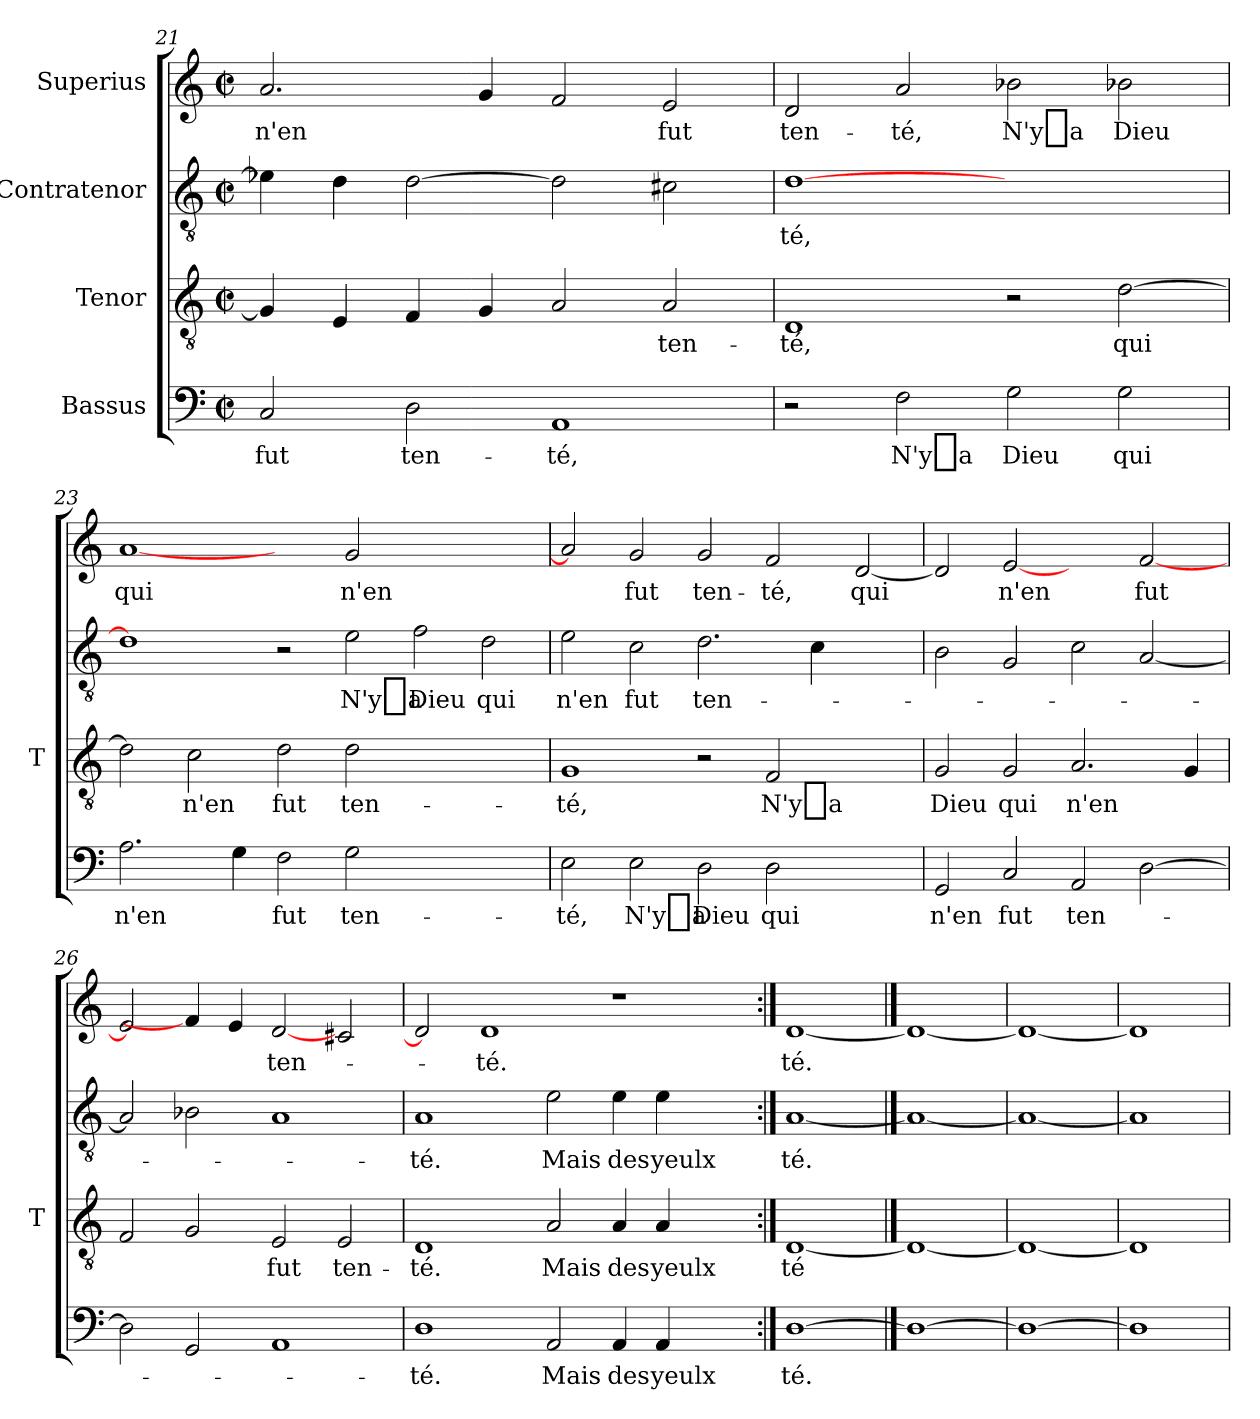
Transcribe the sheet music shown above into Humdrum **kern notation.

**kern	**text	**kern	**text	**kern	**text	**kern	**text
*part4	*part4	*part3	*part3	*part2	*part2	*part1	*part1
*staff4	*staff4	*staff3	*staff3	*staff2	*staff2	*staff1	*staff1
*I"Bassus	*	*I"Tenor	*	*I"Contratenor	*	*I"Superius	*
*	*	*I'T	*	*	*	*	*
*clefF4	*	*clefGv2	*	*clefGv2	*	*clefG2	*
*k[]	*	*k[]	*	*k[]	*	*k[]	*
*C:	*	*C:	*	*C:	*	*C:	*
*M2/2	*	*M2/2	*	*M2/2	*	*M2/2	*
*met(c|)	*	*met(c|)	*	*met(c|)	*	*met(c|)	*
=21	=21	=21	=21	=21	=21	=21	=21
2C	-fut	4G]	.	4e-X]	.	2.a	-n'en
.	.	4E	.	4d	.	.	.
2D	ten-	4F	.	[2d	.	.	.
.	.	4G	.	.	.	4g	.
1AA	-té,	2A	.	2d]	.	2f	.
.	.	2A	ten-	2c#X	.	2e	-fut
=22	=22	=22	=22	=22	=22	=22	=22
2r	.	1D	-té,	[1d	-té,	2d	ten-
2F	-N'y_a	.	.	.	.	2a	-té,
2G	-Dieu	2r	.	1ryy	.	2b-X	-N'y_a
2G	-qui	[2d	-qui	.	.	2b-X	-Dieu
=23	=23	=23	=23	=23	=23	=23	=23
2.A	-n'en	2d]	.	1d]	.	[1a	-qui
.	.	2c	-n'en	.	.	.	.
4G	.	.	.	.	.	.	.
2F	-fut	2d	-fut	2r	.	2ryy	.
2G	ten-	2d	ten-	2e	-N'y_a	2g	-n'en
1ryy	.	1ryy	.	2f	-Dieu	1ryy	.
.	.	.	.	2d	-qui	.	.
!!LO:PB:g=z
=24	=24	=24	=24	=24	=24	=24	=24
2E	-té,	1G	-té,	2e	-n'en	2a]	.
2E	-N'y_a	.	.	2c	-fut	2g	-fut
2D	-Dieu	2r	.	2.d	ten-	2g	ten-
2D	-qui	2F	-N'y_a	.	.	2f	-té,
.	.	.	.	4c	.	.	.
2ryy	.	2ryy	.	2ryy	.	[2d	-qui
=25	=25	=25	=25	=25	=25	=25	=25
2GG	-n'en	2G	-Dieu	2B	.	2d]	.
2C	-fut	2G	-qui	2G	.	[2e	-n'en
2AA	ten-	2.A	-n'en	2c	.	2ryy	.
[2D	.	.	.	[2A	.	[2f	-fut
.	.	4G	.	.	.	.	.
=26	=26	=26	=26	=26	=26	=26	=26
2D]	.	2F	.	2A]	.	2e]	.
2GG	.	2G	.	2B-X	.	4f]	.
.	.	.	.	.	.	4e	.
1AA	.	2E	-fut	1A	.	[2d	ten-
.	.	2E	ten-	.	.	2c#X	.
=27	=27	=27	=27	=27	=27	=27	=27
1D	-té.	1D	-té.	1A	-té.	2d]	.
.	.	.	.	.	.	1d	-té.
2AA	-Mais	2A	-Mais	2e	-Mais	.	.
4AA	-des	4A	-des	4e	-des	1r	.
4AA	-yeulx	4A	-yeulx	4e	-yeulx	.	.
2ryy	.	2ryy	.	2ryy	.	.	.
=28:|!	=28:|!	=28:|!	=28:|!	=28:|!	=28:|!	=28:|!	=28:|!
[1D	-té.	[1D	-té	[1A	-té.	[1d	-té.
==29	==29	==29	==29	==29	==29	==29	==29
1D_	.	1D_	.	1A_	.	1d_	.
=30	=30	=30	=30	=30	=30	=30	=30
1D_	.	1D_	.	1A_	.	1d_	.
=31	=31	=31	=31	=31	=31	=31	=31
1D]	.	1D]	.	1A]	.	1d]	.
=	=	=	=	=	=	=	=
*-	*-	*-	*-	*-	*-	*-	*-
